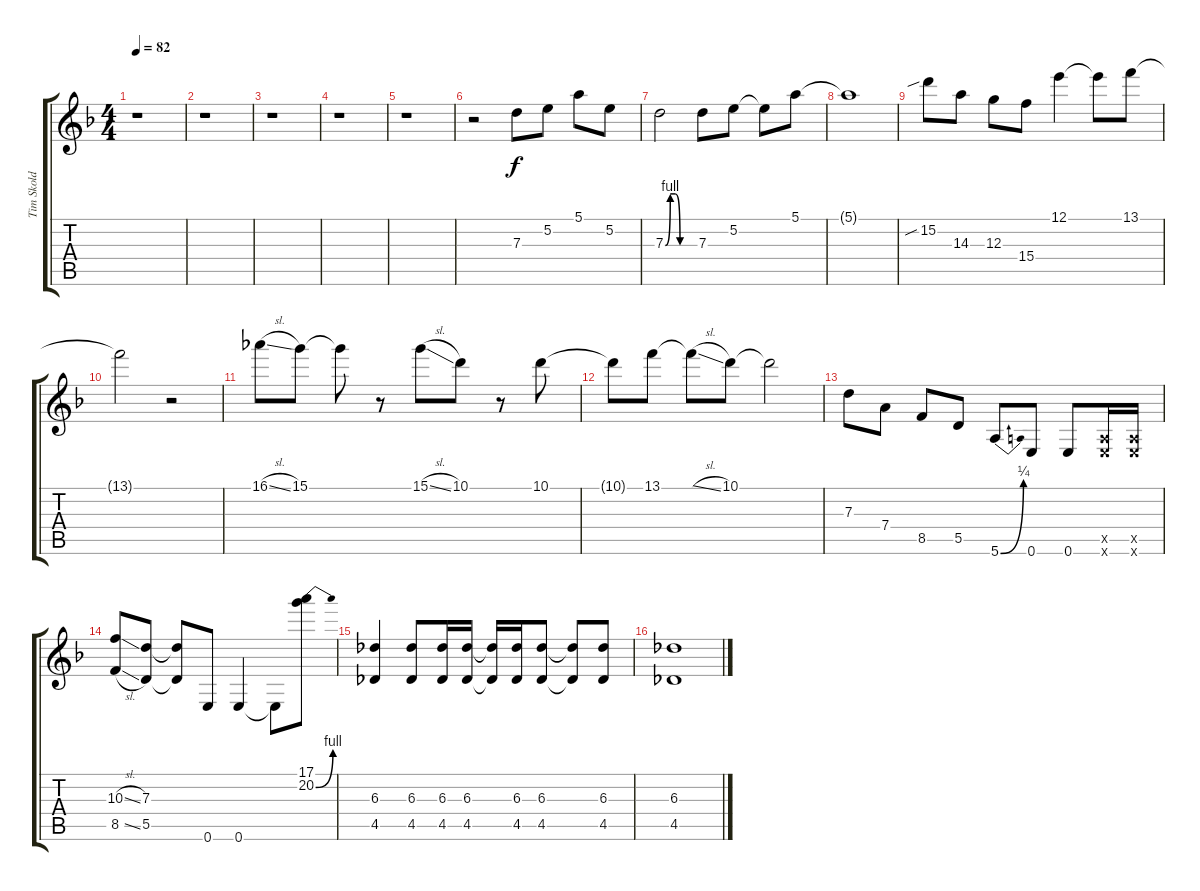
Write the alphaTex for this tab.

\track ("Tim Skold" "Tim Skold") {instrument distortionguitar}
\staff {score tabs}
\tuning (E4 B3 G3 D3 A2 E2) {hide}
\ts (4 4)
\tempo 82
\clef g2
\ks f
r.1{dy f} |
r.1 |
r.1 |
r.1 |
r.1 |
r.2 7.3.8 5.2.8 5.1.8 5.2.8 |
7.3{be (custom 0 0 10 4 20 4 30 0 60 0)}.2 7.3.8 5.2.8 5.2{t}.8 5.1.8 |
5.1{t}.1 |
15.2{sib}.8 14.3.8 12.3.8 15.4.8 12.1.4 12.1{t}.8 13.1.8 |
13.1{t}.2 r.2 |
16.1{sl}.8 15.1.8 15.1{t}.8 r.8 15.1{sl}.8 10.1.8 r.8 10.1.8 |
10.1{t}.8 13.1.8 13.1{sl t}.8 10.1.8 10.1{t}.2 |
7.3.8 7.4.8 8.5.8 5.5.8 5.6{be (bend 0 0 60 1)}.8 0.6.8 0.6.8 (0.5{x} 0.6{x}).16 (0.5{x} 0.6{x}).16 |
(10.3{sl} 8.5{sl}).8 (7.3 5.5).8 (7.3{t} 5.5{t}).8 0.6.8 0.6.4 0.6{t}.8 (17.1 20.2{be (bend 0 0 60 4)}).8 |
(6.3 4.5).4 (6.3 4.5).8 (6.3 4.5).16 (6.3 4.5).16 (6.3{t} 4.5{t}).16 (6.3 4.5).16 (6.3 4.5).8 (6.3{t} 4.5{t}).8 (6.3 4.5).8 |
(6.3 4.5).1
